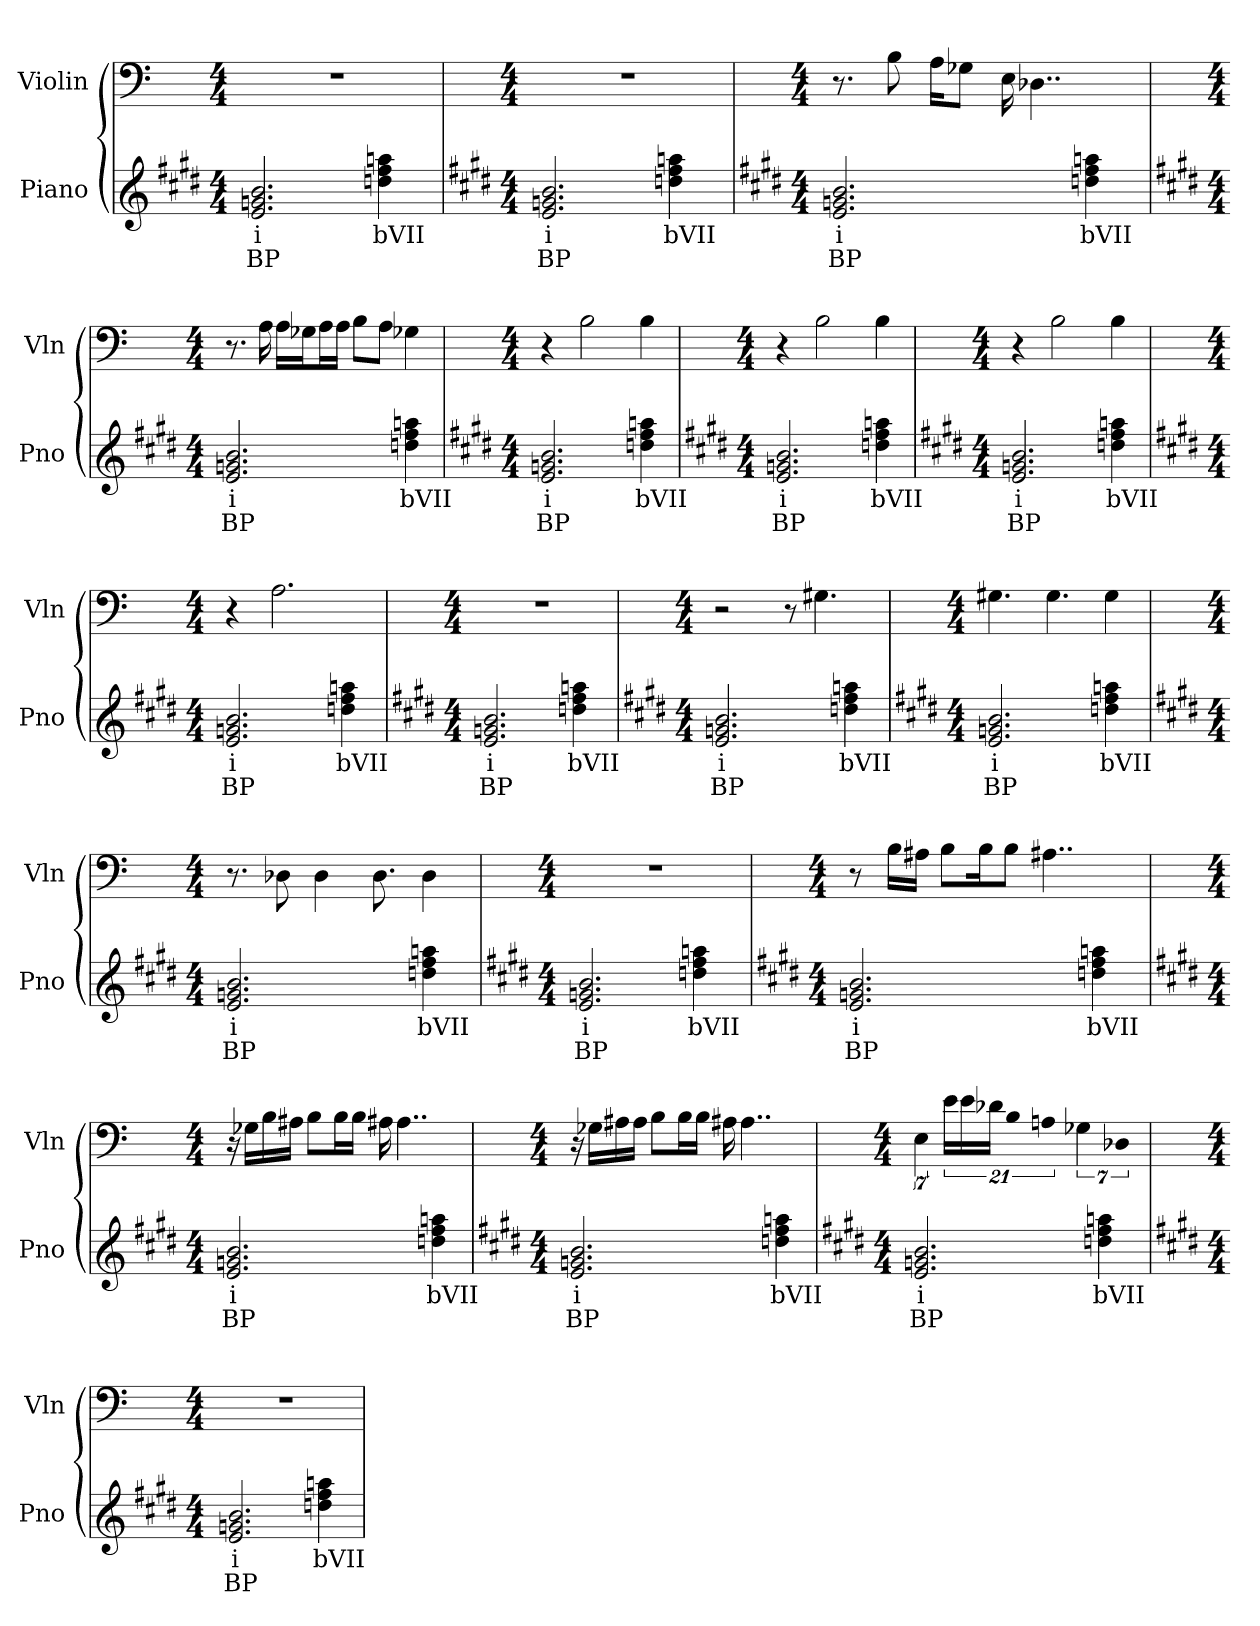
**kern	**text	**text	**kern
*part2	*part2	*part2	*part1
*staff2	*staff2	*staff2	*staff1
*I"Piano	*	*	*I"Violin
*I'Pno	*	*	*I'Vln
*k[f#c#g#d#]	*	*	*
*E:	*	*	*
*M4/4	*	*	*M4/4
=	=	=	=
2.e 2.gn 2.b	i	BP	1r
4ddn 4ff# 4aan	bVII	.	.
=	=	=	=
*k[f#c#g#d#]	*	*	*
*E:	*	*	*
*M4/4	*	*	*M4/4
2.e 2.gn 2.b	i	BP	1r
4ddn 4ff# 4aan	bVII	.	.
=	=	=	=
*k[f#c#g#d#]	*	*	*
*E:	*	*	*
*M4/4	*	*	*M4/4
2.e 2.gn 2.b	i	BP	8.r
.	.	.	8B
.	.	.	16AKL
.	.	.	8G-XJ
.	.	.	16E
.	.	.	4..D-X
4ddn 4ff# 4aan	bVII	.	.
=	=	=	=
*k[f#c#g#d#]	*	*	*
*E:	*	*	*
*M4/4	*	*	*M4/4
2.e 2.gn 2.b	i	BP	8.r
.	.	.	16A
.	.	.	16ALL
.	.	.	16G-XJ
.	.	.	16AL
.	.	.	16AJJ
.	.	.	8BL
.	.	.	8AJ
4ddn 4ff# 4aan	bVII	.	4G-X
=	=	=	=
*k[f#c#g#d#]	*	*	*
*E:	*	*	*
*M4/4	*	*	*M4/4
2.e 2.gn 2.b	i	BP	4r
.	.	.	2B
4ddn 4ff# 4aan	bVII	.	4B
=	=	=	=
*k[f#c#g#d#]	*	*	*
*E:	*	*	*
*M4/4	*	*	*M4/4
2.e 2.gn 2.b	i	BP	4r
.	.	.	2B
4ddn 4ff# 4aan	bVII	.	4B
=	=	=	=
*k[f#c#g#d#]	*	*	*
*E:	*	*	*
*M4/4	*	*	*M4/4
2.e 2.gn 2.b	i	BP	4r
.	.	.	2B
4ddn 4ff# 4aan	bVII	.	4B
=	=	=	=
*k[f#c#g#d#]	*	*	*
*E:	*	*	*
*M4/4	*	*	*M4/4
2.e 2.gn 2.b	i	BP	4r
.	.	.	2.A
4ddn 4ff# 4aan	bVII	.	.
=	=	=	=
*k[f#c#g#d#]	*	*	*
*E:	*	*	*
*M4/4	*	*	*M4/4
2.e 2.gn 2.b	i	BP	1r
4ddn 4ff# 4aan	bVII	.	.
=	=	=	=
*k[f#c#g#d#]	*	*	*
*E:	*	*	*
*M4/4	*	*	*M4/4
2.e 2.gn 2.b	i	BP	2r
.	.	.	8r
.	.	.	4.G#X
4ddn 4ff# 4aan	bVII	.	.
=	=	=	=
*k[f#c#g#d#]	*	*	*
*E:	*	*	*
*M4/4	*	*	*M4/4
2.e 2.gn 2.b	i	BP	4.G#X
.	.	.	4.G#
4ddn 4ff# 4aan	bVII	.	4G#
=	=	=	=
*k[f#c#g#d#]	*	*	*
*E:	*	*	*
*M4/4	*	*	*M4/4
2.e 2.gn 2.b	i	BP	8.r
.	.	.	8D-X
.	.	.	4D-
.	.	.	8.D-
4ddn 4ff# 4aan	bVII	.	4D-
=	=	=	=
*k[f#c#g#d#]	*	*	*
*E:	*	*	*
*M4/4	*	*	*M4/4
2.e 2.gn 2.b	i	BP	1r
4ddn 4ff# 4aan	bVII	.	.
=	=	=	=
*k[f#c#g#d#]	*	*	*
*E:	*	*	*
*M4/4	*	*	*M4/4
2.e 2.gn 2.b	i	BP	8r
.	.	.	16BLL
.	.	.	16A#XJJ
.	.	.	8BL
.	.	.	16BK
.	.	.	8BJ
.	.	.	4..A#X
4ddn 4ff# 4aan	bVII	.	.
=	=	=	=
*k[f#c#g#d#]	*	*	*
*E:	*	*	*
*M4/4	*	*	*M4/4
2.e 2.gn 2.b	i	BP	16r
.	.	.	16G-XLL
.	.	.	16B
.	.	.	16A#XJJ
.	.	.	8BL
.	.	.	16BL
.	.	.	16BJJ
.	.	.	16A#X
.	.	.	4..A#
4ddn 4ff# 4aan	bVII	.	.
=	=	=	=
*k[f#c#g#d#]	*	*	*
*E:	*	*	*
*M4/4	*	*	*M4/4
2.e 2.gn 2.b	i	BP	16r
.	.	.	16G-XLL
.	.	.	16A#X
.	.	.	16A#JJ
.	.	.	8BL
.	.	.	16BL
.	.	.	16BJJ
.	.	.	16A#X
.	.	.	4..A#
4ddn 4ff# 4aan	bVII	.	.
=	=	=	=
*k[f#c#g#d#]	*	*	*
*E:	*	*	*
*M4/4	*	*	*M4/4
2.e 2.gn 2.b	i	BP	7E
.	.	.	21eLL
.	.	.	21e
.	.	.	21d-XJJ
.	.	.	7B
.	.	.	14An
.	.	.	7G-X
.	.	.	14%5D-X
4ddn 4ff# 4aan	bVII	.	.
=	=	=	=
*k[f#c#g#d#]	*	*	*
*E:	*	*	*
*M4/4	*	*	*M4/4
2.e 2.gn 2.b	i	BP	1r
4ddn 4ff# 4aan	bVII	.	.
=	=	=	=
*-	*-	*-	*-
